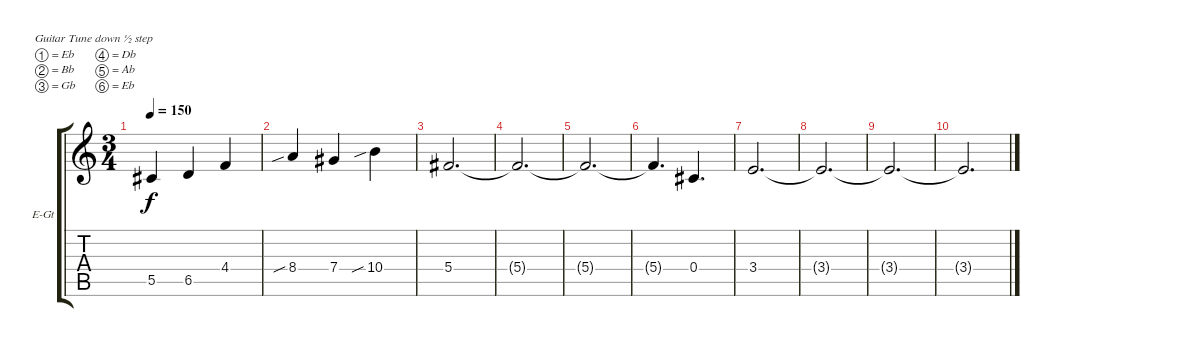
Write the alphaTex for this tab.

\defaultSystemsLayout 4
\bracketExtendMode groupsimilarinstruments
\firstSystemTrackNameOrientation horizontal
\otherSystemsTrackNameOrientation horizontal
\track ("Mark distorition" "E-Gt") {instrument distortionguitar}
\staff {score tabs}
\tuning (Eb4 Bb3 Gb3 Db3 Ab2 Eb2)
\ts (3 4)
\tempo 150
\clef g2
\ks c
5.5.4{dy f} 6.5.4 4.4.4 |
8.4{sib}.4 7.4.4 10.4{sib}.4 |
5.4.2{d} |
5.4{t}.2{d} |
5.4{t}.2{d} |
5.4{t}.4{d} 0.4.4{d} |
3.4.2{d} |
3.4{t}.2{d} |
3.4{t}.2{d} |
3.4{t}.2{d}
